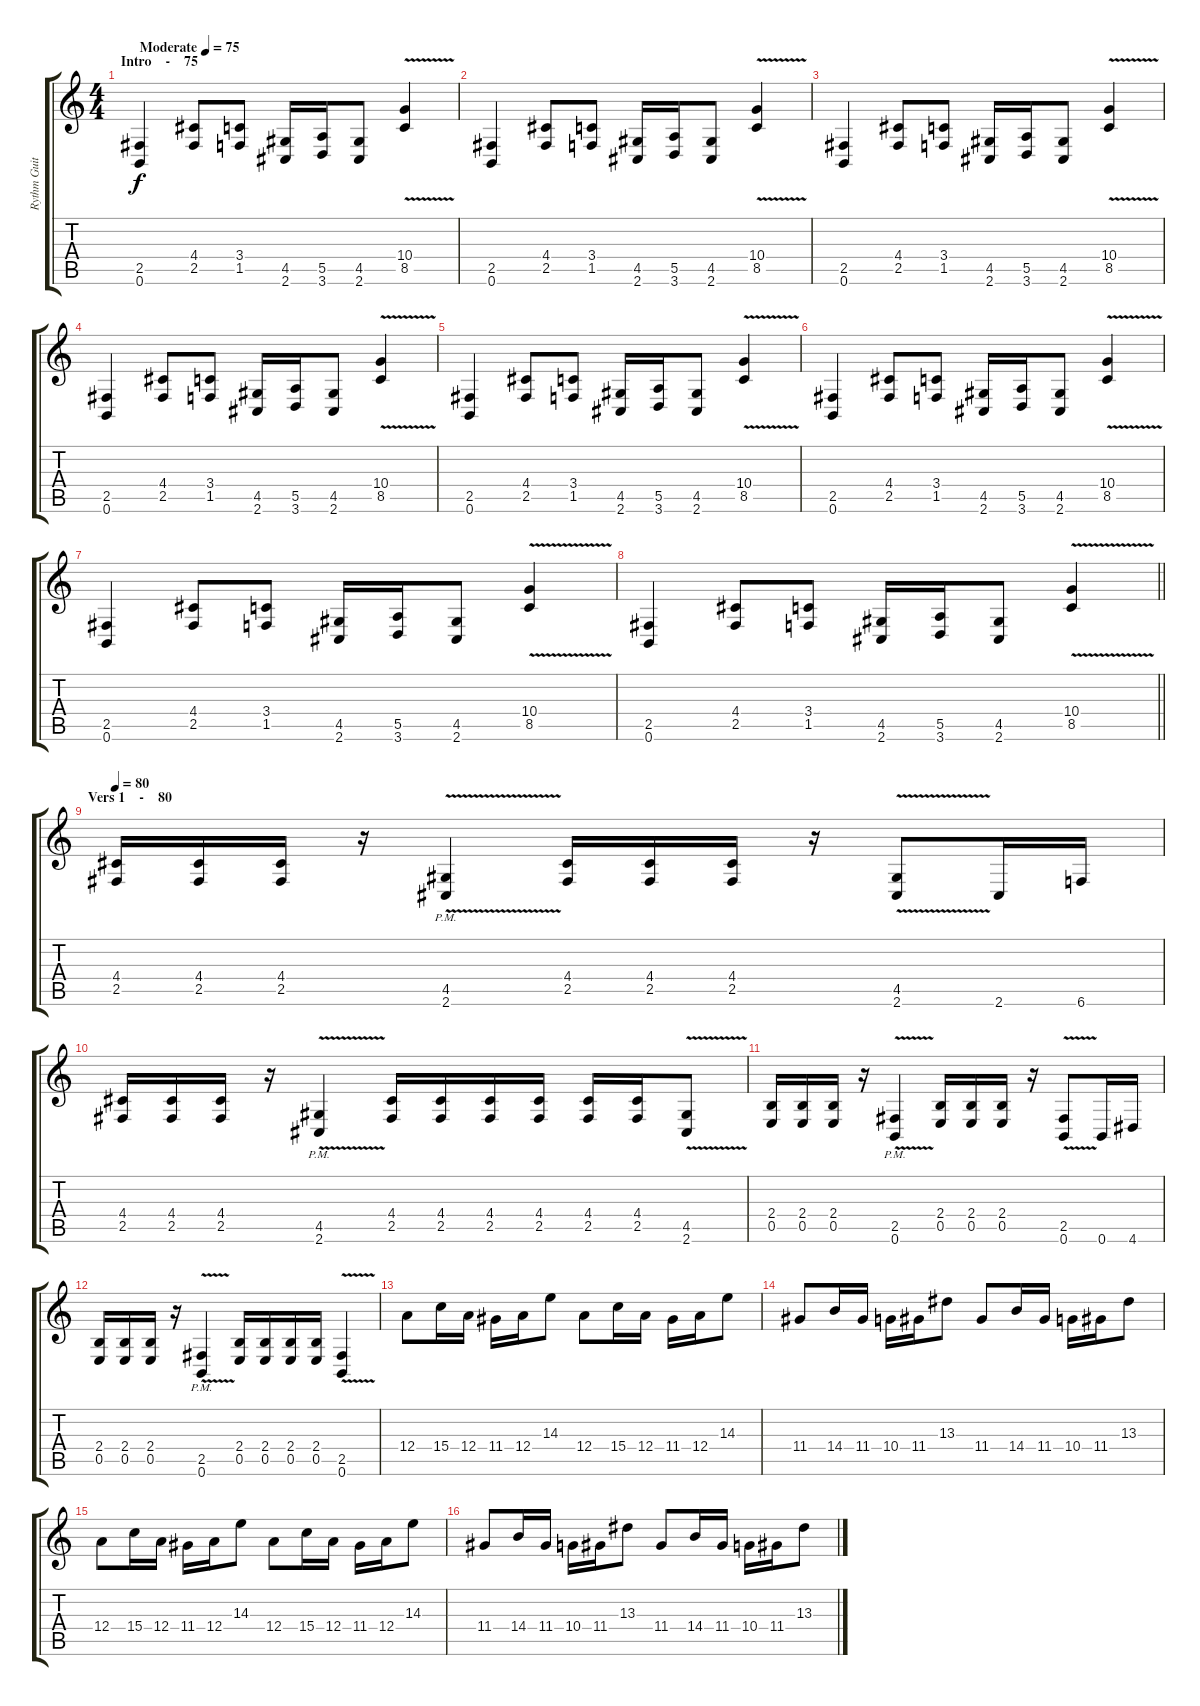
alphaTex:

\track ("Rythm Guitar" "Rythm Guit") {instrument distortionguitar}
\staff {score tabs}
\tuning (B3 Gb3 D3 A2 E2 B1) {hide}
\ts (4 4)
\section ("" "Intro    -    75")
\tempo (75 "Moderate")
\clef g2
\ks c
(2.5 0.6).4{dy f instrument distortionguitar} (4.4 2.5).8 (3.4 1.5).8 (4.5 2.6).16 (5.5 3.6).16 (4.5 2.6).8 (10.4{v} 8.5{v}).4 |
(2.5 0.6).4 (4.4 2.5).8 (3.4 1.5).8 (4.5 2.6).16 (5.5 3.6).16 (4.5 2.6).8 (10.4{v} 8.5{v}).4 |
(2.5 0.6).4 (4.4 2.5).8 (3.4 1.5).8 (4.5 2.6).16 (5.5 3.6).16 (4.5 2.6).8 (10.4{v} 8.5{v}).4 |
(2.5 0.6).4 (4.4 2.5).8 (3.4 1.5).8 (4.5 2.6).16 (5.5 3.6).16 (4.5 2.6).8 (10.4{v} 8.5{v}).4 |
(2.5 0.6).4 (4.4 2.5).8 (3.4 1.5).8 (4.5 2.6).16 (5.5 3.6).16 (4.5 2.6).8 (10.4{v} 8.5{v}).4 |
(2.5 0.6).4 (4.4 2.5).8 (3.4 1.5).8 (4.5 2.6).16 (5.5 3.6).16 (4.5 2.6).8 (10.4{v} 8.5{v}).4 |
(2.5 0.6).4 (4.4 2.5).8 (3.4 1.5).8 (4.5 2.6).16 (5.5 3.6).16 (4.5 2.6).8 (10.4{v} 8.5{v}).4 |
\barLineRight lightlight
(2.5 0.6).4 (4.4 2.5).8 (3.4 1.5).8 (4.5 2.6).16 (5.5 3.6).16 (4.5 2.6).8 (10.4{v} 8.5{v}).4 |
\section ("" "Vers 1    -    80")
\tempo 80
(4.4 2.5).16 (4.4 2.5).16 (4.4 2.5).16 r.16 (4.5{v pm} 2.6{v pm}).4 (4.4 2.5).16 (4.4 2.5).16 (4.4 2.5).16 r.16 (4.5{v} 2.6{v}).8 2.6.16 6.6.16 |
(4.4 2.5).16 (4.4 2.5).16 (4.4 2.5).16 r.16 (4.5{v pm} 2.6{v pm}).4 (4.4 2.5).16 (4.4 2.5).16 (4.4 2.5).16 (4.4 2.5).16 (4.4 2.5).16 (4.4 2.5).16 (4.5{v} 2.6{v}).8 |
(2.4 0.5).16 (2.4 0.5).16 (2.4 0.5).16 r.16 (2.5{v pm} 0.6{v pm}).4 (2.4 0.5).16 (2.4 0.5).16 (2.4 0.5).16 r.16 (2.5{v} 0.6{v}).8 0.6.16 4.6.16 |
(2.4 0.5).16 (2.4 0.5).16 (2.4 0.5).16 r.16 (2.5{v pm} 0.6{v pm}).4 (2.4 0.5).16 (2.4 0.5).16 (2.4 0.5).16 (2.4 0.5).16 (2.5{v} 0.6{v}).4 |
12.4.8 15.4.16 12.4.16 11.4.16 12.4.16 14.3.8 12.4.8 15.4.16 12.4.16 11.4.16 12.4.16 14.3.8 |
11.4.8 14.4.16 11.4.16 10.4.16 11.4.16 13.3.8 11.4.8 14.4.16 11.4.16 10.4.16 11.4.16 13.3.8 |
12.4.8 15.4.16 12.4.16 11.4.16 12.4.16 14.3.8 12.4.8 15.4.16 12.4.16 11.4.16 12.4.16 14.3.8 |
11.4.8 14.4.16 11.4.16 10.4.16 11.4.16 13.3.8 11.4.8 14.4.16 11.4.16 10.4.16 11.4.16 13.3.8
